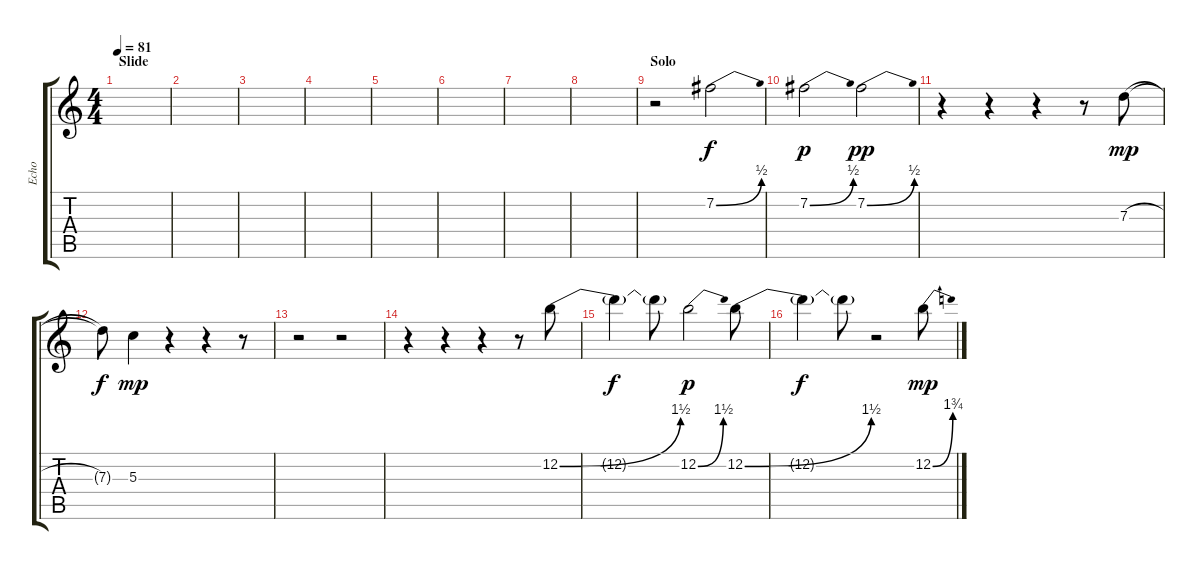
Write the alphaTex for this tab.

\track ("Echo" "Echo") {instrument overdrivenguitar}
\staff {score tabs}
\tuning (E4 B3 G3 D3 A2 E2) {hide}
\ts (4 4)
\section ("" "Slide")
\tempo 81
\clef g2
\ks c
|
|
|
|
|
|
|
|
\section ("" "Solo")
r.2 7.2{be (bend 0 0 60 2)}.2 |
7.2{be (bend 0 0 60 2)}.2{dy p} 7.2{be (bend 0 0 60 2)}.2{dy pp} |
r.4 r.4 r.4 r.8 7.3{h}.8{dy mp} |
7.3{t}.8{dy f} 5.3.4{dy mp} r.4 r.4 r.8 |
r.2 r.2 |
r.4 r.4 r.4 r.8 12.2{be (bend 0 0 60 6)}.8 |
12.2{t}.4{dy f} 12.2{t}.8 12.2{be (bend 0 0 60 6)}.2{dy p} 12.2{be (bend 0 0 60 6)}.8 |
12.2{t}.4{dy f} 12.2{t}.8 r.2 12.2{be (bend 0 0 60 7)}.8{dy mp}
